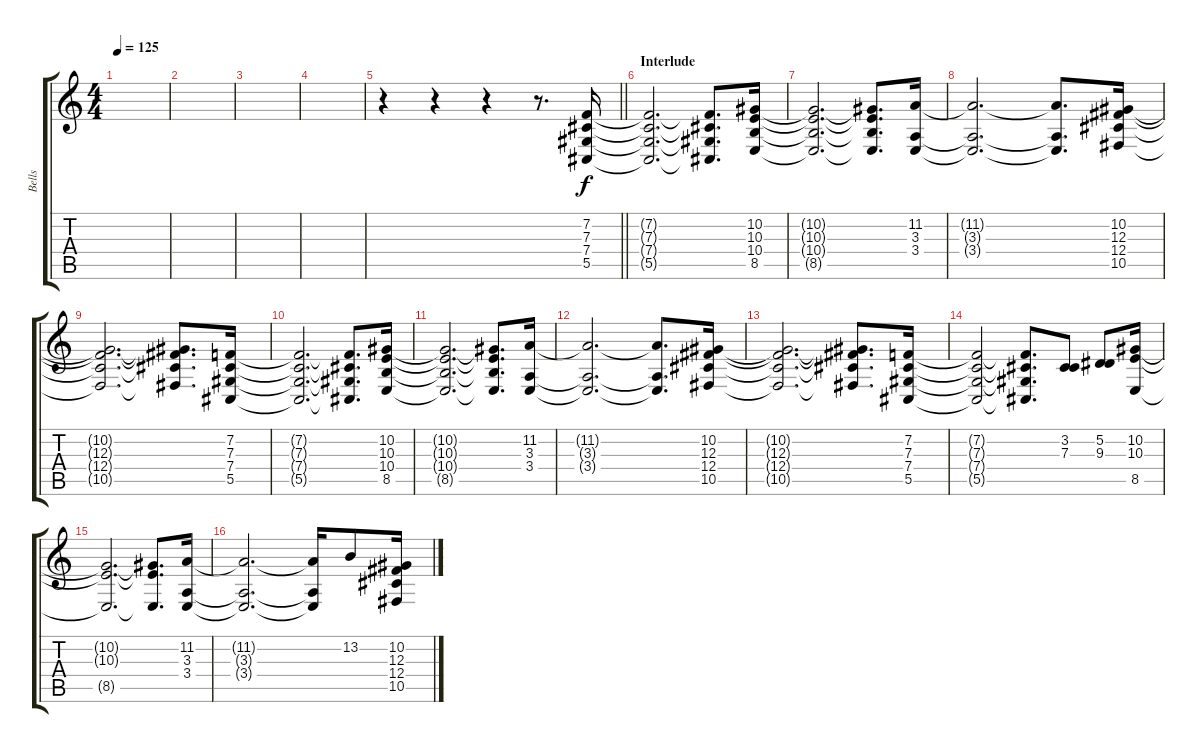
\track ("Bells" "Bells") {instrument tubularbells}
\staff {score tabs}
\tuning (Eb4 Bb3 Gb3 Db3 Ab2 Eb2) {hide}
\ts (4 4)
\tempo 125
\clef g2
\ks c
|
|
|
|
\barLineRight lightlight
r.4 r.4 r.4 r.8{d} (7.2 7.3 7.4 5.5).16 |
\section ("" "Interlude")
(7.2{t} 7.3{t} 7.4{t} 5.5{t}).2{d} (7.2{t} 7.3{t} 7.4{t} 5.5{t}).8{d} (10.2 10.3 10.4 8.5).16 |
(10.2{t} 10.3{t} 10.4{t} 8.5{t}).2{d} (10.2{t} 10.3{t} 10.4{t} 8.5{t}).8{d} (11.2 3.3 3.4).16 |
(11.2{t} 3.3{t} 3.4{t}).2{d} (11.2{t} 3.3{t} 3.4{t}).8{d} (10.2 12.3 12.4 10.5).16 |
(10.2{t} 12.3{t} 12.4{t} 10.5{t}).2{d} (10.2{t} 12.3{t} 12.4{t} 10.5{t}).8{d} (7.2 7.3 7.4 5.5).16 |
(7.2{t} 7.3{t} 7.4{t} 5.5{t}).2{d} (7.2{t} 7.3{t} 7.4{t} 5.5{t}).8{d} (10.2 10.3 10.4 8.5).16 |
(10.2{t} 10.3{t} 10.4{t} 8.5{t}).2{d} (10.2{t} 10.3{t} 10.4{t} 8.5{t}).8{d} (11.2 3.3 3.4).16 |
(11.2{t} 3.3{t} 3.4{t}).2{d} (11.2{t} 3.3{t} 3.4{t}).8{d} (10.2 12.3 12.4 10.5).16 |
(10.2{t} 12.3{t} 12.4{t} 10.5{t}).2{d} (10.2{t} 12.3{t} 12.4{t} 10.5{t}).8{d} (7.2 7.3 7.4 5.5).16 |
(7.2{t} 7.3{t} 7.4{t} 5.5{t}).2 (7.2{t} 7.3{t} 7.4{t} 5.5{t}).8{d} (3.2 7.3).8 (5.2 9.3).8 (10.2 10.3 8.5).16 |
(10.2{t} 10.3{t} 8.5{t}).2{d} (10.2{t} 10.3{t} 8.5{t}).8{d} (11.2 3.3 3.4).16 |
(11.2{t} 3.3{t} 3.4{t}).2{d} (11.2{t} 3.3{t} 3.4{t}).16 13.2.8 (10.2 12.3 12.4 10.5).16
